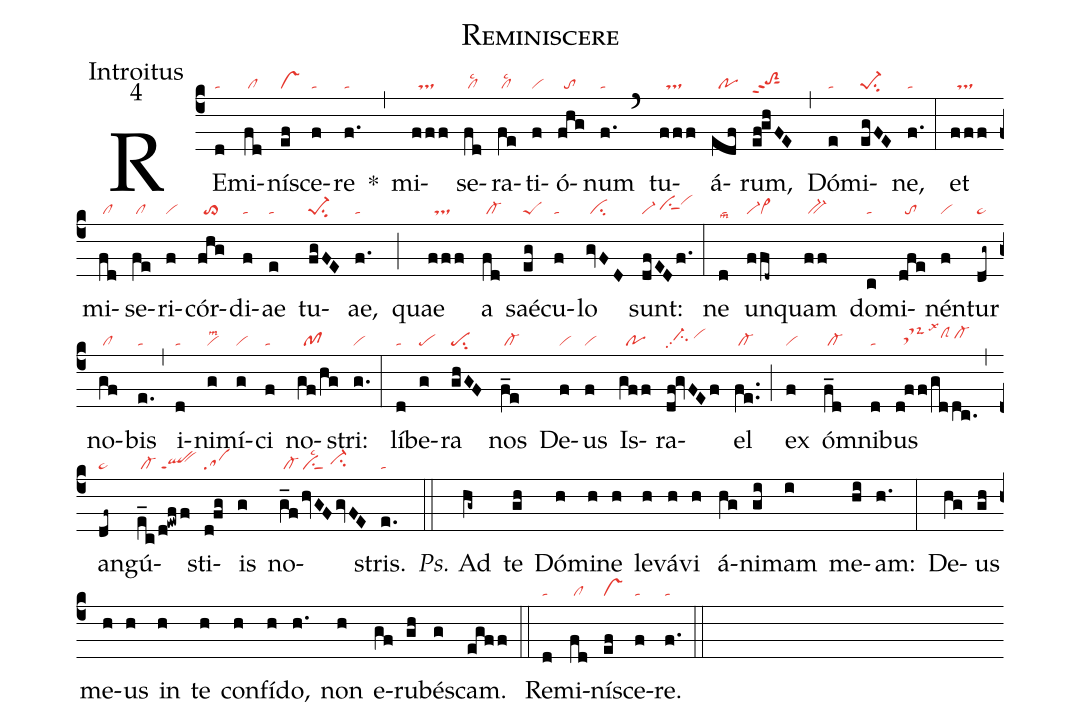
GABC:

name:Reminiscere;
office-part:Introitus;
mode:4;
nabc-lines:1;
%%
(c4) RE(d|ta)mi(fd|/cl)ní(ef|vs)sce(f|ta)re(f.|ta) *(,)
mi(fff|//ts)se(fd|/cllsc2)ra(fe|/cllsc2)ti(f|vi)ó(fhg|//to)num(f.|ta) (`)
tu(fff|//ts)á(edf|//po)rum,(ef!ghFE|toS2hhsut1ppt2) (,)
Dó(e|ta)mi(egFE|pe-1su2)ne,(f.|ta) (:)
et(fff|//ts) mi(fd|/cl)se(fe|/cl)ri(f|vi)cór(fhg|//to>)di(f|ta)ae(e|ta) tu(fgFE|pe-1su2)ae,(f.|ta) (;)
quae(fff|//ts) a(fd|/cl-) saé(eg|peS)cu(f|ta)lo(gvFD|/ci) sunt:(dfEDf.|vi-/ciShhvihj) (:)
ne(d|talsm8) un(ffd~|vi-vi>)quam(ff|/bv-) do(c|ta)mi(dfe|//to)nén(f|vi)tur(dg~|pe~) no(gf|/cl)bis(e.|ta) (,)
i(d|ta)ni(g|vilsm2)mí(g|vi)ci(f|ta) no(gf/hg|//pf)stri:(g.|vi) (:)
lí(d|ta)be(g|pe)ra(ghGF|pesu2) nos(f_e|/cl-) De(f|vi)us(f|vi) Is(gff|//po)ra(df!gvFEf|//ci-hhpp2/vihi)el(fe..|/cl-) (;)
ex(f|vi) ó(f_d|/cl-)mni(d|ta)bus(d!ff/gddc.|//tsM-lsx3clShi/cl-hi) (,)
an(df~|pe~)gú(e_c/d!ewff|/cl-/qlppt1```vihi)sti(d!fg|sa)is(g) no(g_fhvGFgvFE|/cl-/ciSlsc2//ci-hh)stris.(e.|ta) (::)

<i>Ps.</i> Ad(hg~) te(gh) Dó(h)mi(h)ne(h) le(h)vá(h)vi(h) á(hg)ni(gi)mam(i) me(hi)am:(h.) (:)
De(hg)us(gh) me(h)us(h) in(h) te(h) con(h)fí(h)do,(h.) non(h) e(gf)ru(gh)bé(g)scam.(egf/f) (::)

Re(d|ta)mi(fd|/cl)ní(ef|vs)sce(f|ta)re.(f.|ta) (::)
